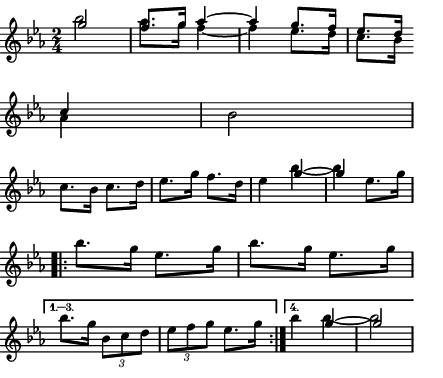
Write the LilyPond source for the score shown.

\version "2.12.1"

\paper
{
  make-footer=##f
  make-header=##f

  left-margin = 0\cm
  top-margin = 0\cm
  bottom-margin = 0\cm

  indent = 0\cm
  between-system-padding = 1\mm

  paper-width = 7.5\cm
  line-width = 7\cm
  paper-height = 6.4\cm
}

{
  #(set-global-staff-size 12)
  \key ees \major
  \time 2/4
  \relative c''{
    << {g'2 f8. g16 aes4~ aes4 g8. f16 ees8. d16} \\ {bes'2 aes8. g16 f4~ f4 ees8. d16 c8. bes16} >>  \break
    << {c4}\\{aes4} >> bes2 \break
    c8. bes16 c8. d16 ees8. g16 f8. d16 ees4 << {g4~ g4}\\{bes4~ bes} >> ees,8. g16 \break
    \repeat volta 4 { bes8. g16 ees8. g16 bes8. g16 ees8. g16 \break }
    \alternative { {bes8. g16 \times 2/3 { bes,8 c d } \times 2/3 { ees f g } ees8. g16} { bes4 << {g4~ g2}\\{bes4~ bes2} >> } }
  }
}
